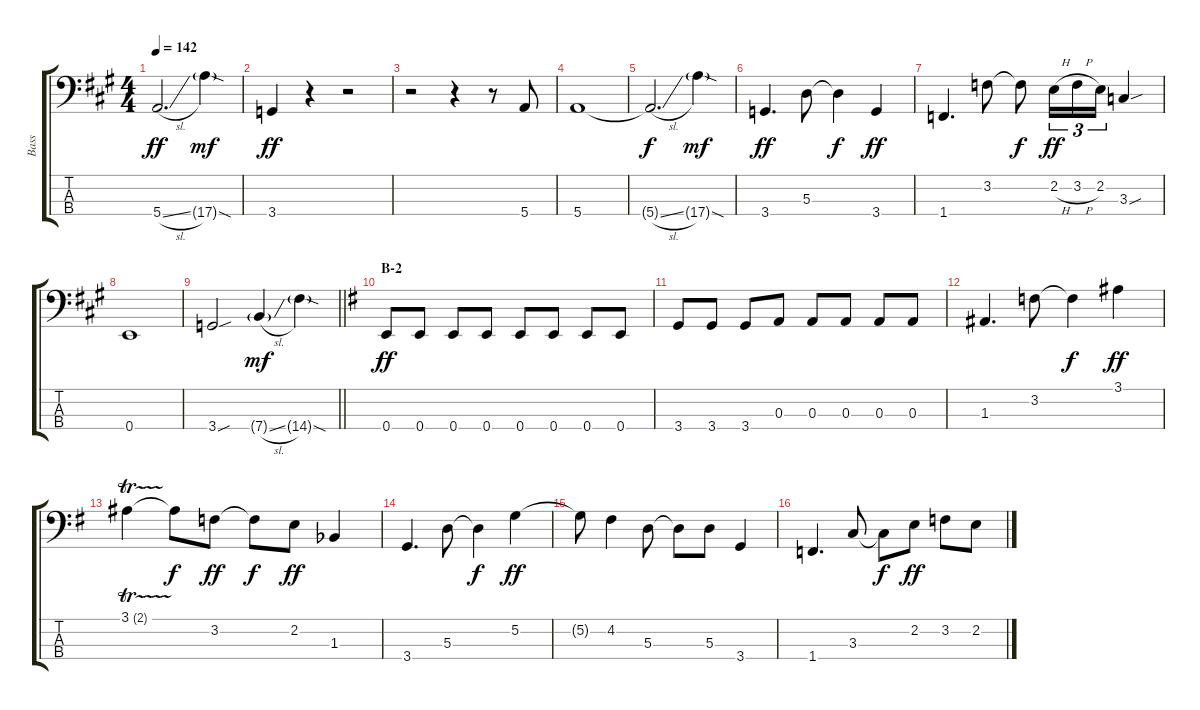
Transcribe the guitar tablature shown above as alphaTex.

\track ("Bass" "Bass") {instrument electricbasspick}
\staff {score tabs}
\tuning (G2 D2 A1 E1) {hide}
\ts (4 4)
\tempo 142
\clef f4
\ks a
5.4{sl}.2{d dy ff} 17.4{sod g}.4{dy mf} |
3.4.4{dy ff} r.4 r.2 |
r.2 r.4 r.8 5.4.8 |
5.4.1 |
5.4{sl t}.2{d dy f} 17.4{sod g}.4{dy mf} |
3.4.4{d dy ff} 5.3.8 5.3{t}.4{dy f} 3.4.4{dy ff} |
1.4.4{d} 3.2.8 3.2{t}.8{dy f} 2.2{h}.16{tu (3 2) dy ff} 3.2{h}.16{tu (3 2)} 2.2.16{tu (3 2)} 3.3{sou}.4 |
0.4.1 |
\barLineRight lightlight
3.4{sou}.2 7.4{sl g}.4{dy mf} 14.4{sod g}.4 |
\section ("" "B-2")
\ks g
0.4.8{dy ff} 0.4.8 0.4.8 0.4.8 0.4.8 0.4.8 0.4.8 0.4.8 |
3.4.8 3.4.8 3.4.8 0.3.8 0.3.8 0.3.8 0.3.8 0.3.8 |
1.3.4{d} 3.2.8 3.2{t}.4{dy f} 3.1.4{dy ff} |
3.1{tr (2 16)}.4 3.1{t}.8{dy f} 3.2.8{dy ff} 3.2{t}.8{dy f} 2.2.8{dy ff} 1.3{acc b}.4 |
3.4.4{d} 5.3.8 5.3{t}.4{dy f} 5.2.4{dy ff} |
5.2{t}.8 4.2.4 5.3.8 5.3{t}.8 5.3.8 3.4.4 |
1.4.4{d} 3.3.8 3.3{t}.8{dy f} 2.2.8{dy ff} 3.2.8 2.2.8
